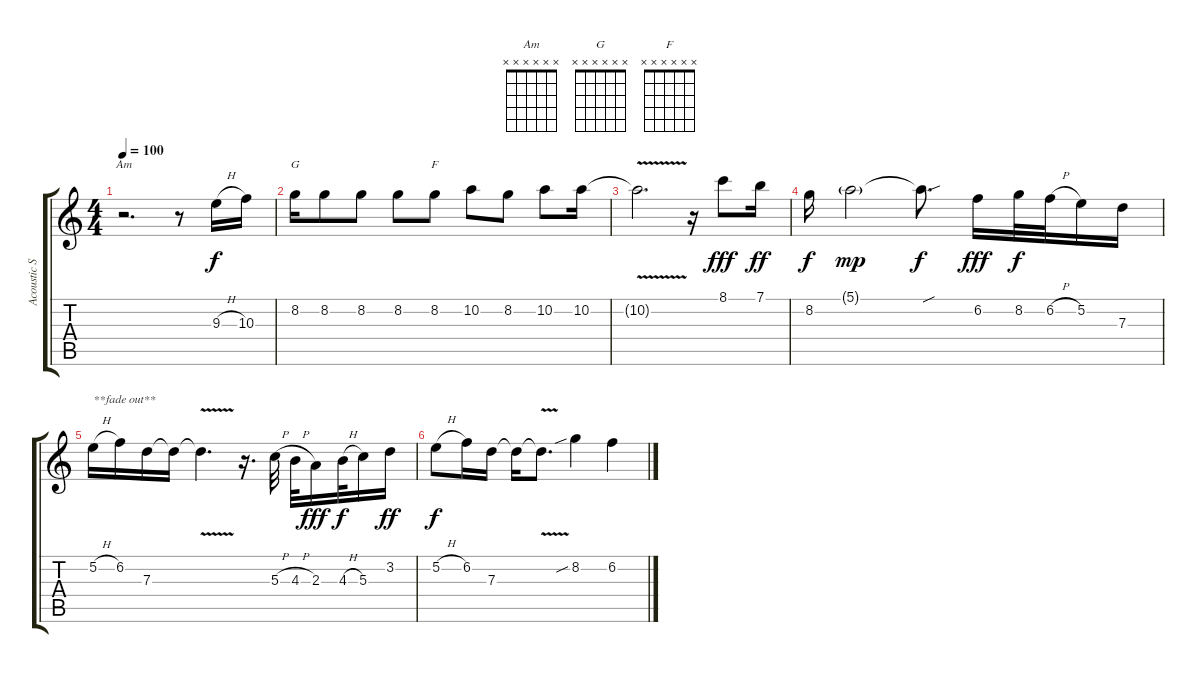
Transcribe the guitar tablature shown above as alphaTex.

\track ("Acoustic Steel Guitar" "Acoustic S") {instrument acousticguitarsteel}
\staff {score tabs}
\tuning (E4 B3 G3 D3 A2 E2) {hide}
\chord ("Am" x x x x x x)
\chord ("G" x x x x x x)
\chord ("F" x x x x x x)
\ts (4 4)
\tempo 100
\clef g2
\ks c
r.2{d ch "Am" dy f} r.8 9.3{h}.16 10.3.16 |
8.2.16{ch "G"} 8.2.8 8.2.8 8.2.8 8.2.8{ch "F"} 10.2.8 8.2.8 10.2.8 10.2.16 |
10.2{v t}.2{d} r.16 8.1.8{dy fff} 7.1.16{dy ff} |
8.2.16{dy f} 5.1{g}.2{dy mp} 5.1{sou t}.8{d dy f} 6.2.16{dy fff} 8.2.32{dy f} 6.2{h}.32 5.2.16 7.3.16 |
5.2{h}.16{txt "**fade out**"} 6.2.16 7.3.16 7.3{t}.16 7.3{v t}.4{d} r.16{d} 5.3{h}.32 4.3{h}.32 2.3.16{dy fff} 4.3{h}.32{dy f} 5.3.16 3.2.16{dy ff} |
5.2{h}.8{dy f} 6.2.16 7.3.16 7.3{t}.16 7.3{v t}.8{d} 8.2{sib}.4 6.2.4
